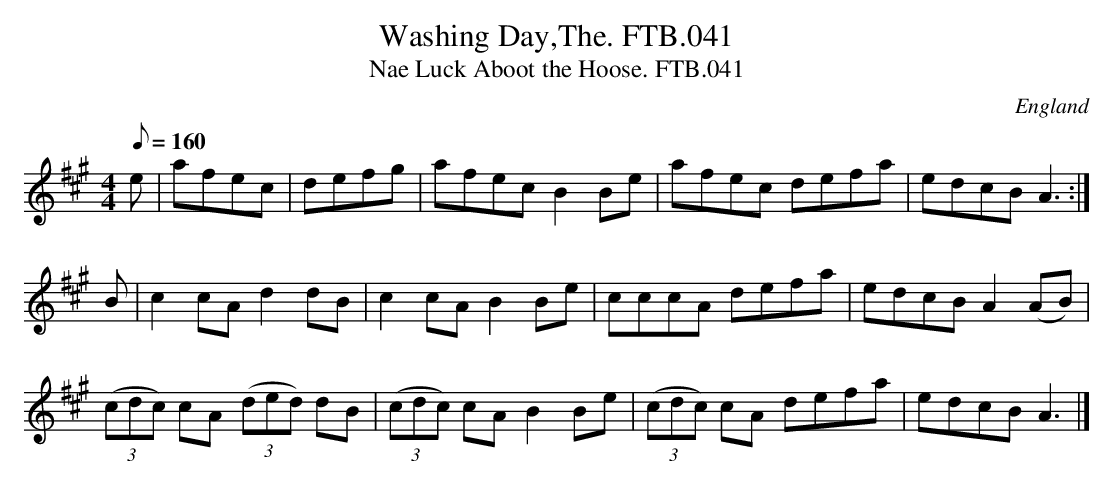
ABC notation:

X:1
T:Washing Day,The. FTB.041
T:Nae Luck Aboot the Hoose. FTB.041
M:4/4
L:1/8
Q:160
O:England
K:A
e|afec|defg|afecB2Be|afec defa|edcBA3:|
B|c2cAd2dB|c2cAB2Be|cccA defa|edcBA2(AB)|
((3cdc) cA ((3ded) dB| ((3cdc) cA B2Be| ((3cdc) cA defa|edcBA3|]
